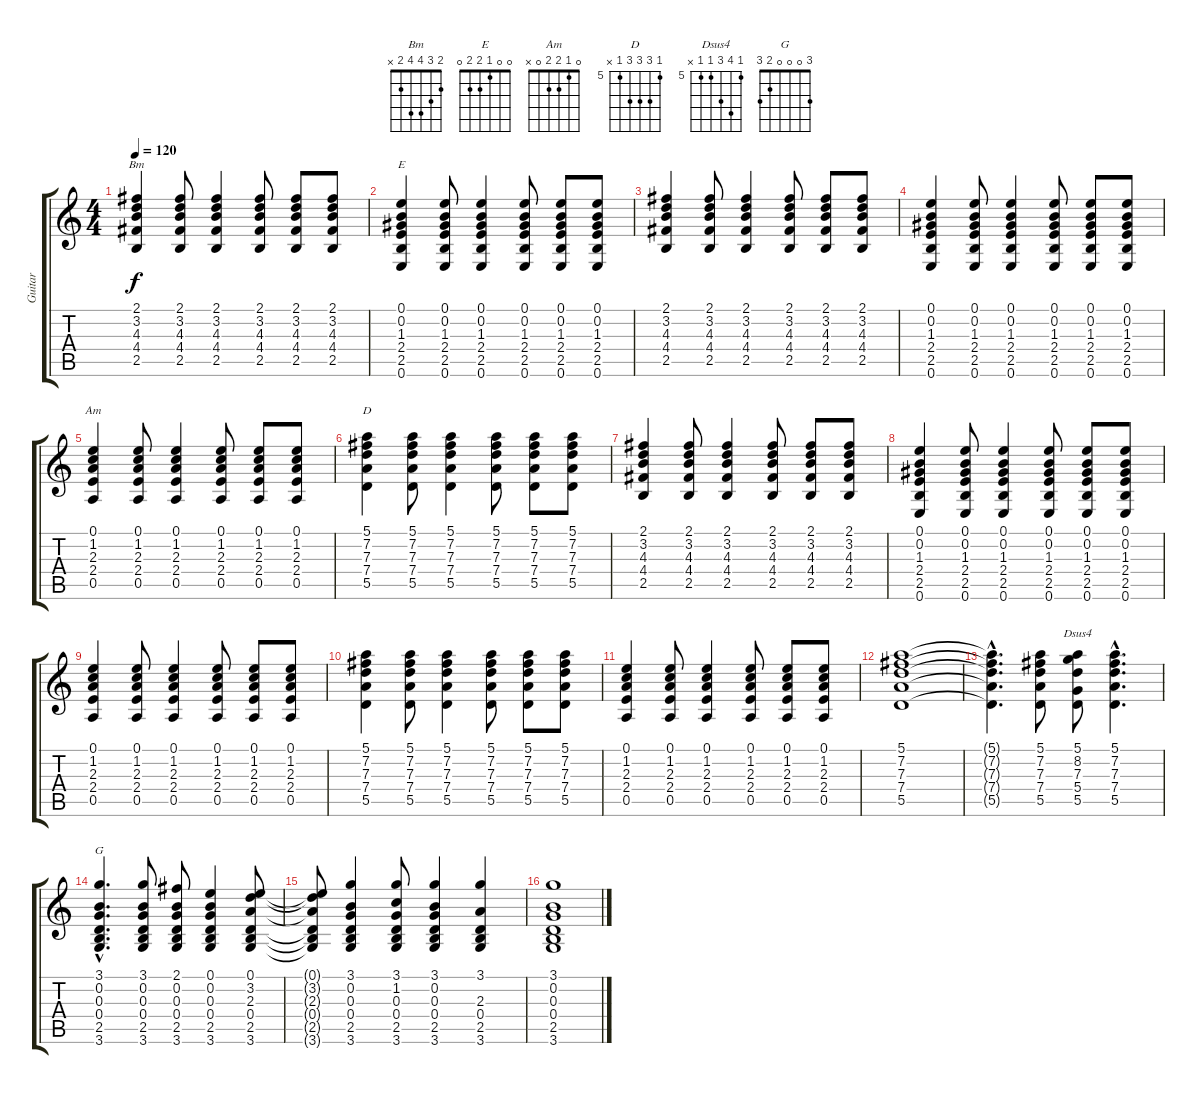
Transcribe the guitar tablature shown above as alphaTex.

\track ("Guitar" "Guitar") {instrument acousticguitarsteel}
\staff {score tabs}
\tuning (E4 B3 G3 D3 A2 E2) {hide}
\chord ("Bm" 2 3 4 4 2 x)
\chord ("E" 0 0 1 2 2 0)
\chord ("Am" 0 1 2 2 0 x)
\chord ("D" 5 7 7 7 5 x) {firstfret 5}
\chord ("Dsus4" 5 8 7 5 5 x) {firstfret 5}
\chord ("G" 3 0 0 0 2 3)
\ts (4 4)
\tempo 120
\clef g2
\ks c
(2.1 3.2 4.3 4.4 2.5).4{ch "Bm" dy f} (2.1 3.2 4.3 4.4 2.5).8 (2.1 3.2 4.3 4.4 2.5).4 (2.1 3.2 4.3 4.4 2.5).8 (2.1 3.2 4.3 4.4 2.5).8 (2.1 3.2 4.3 4.4 2.5).8 |
(0.1 0.2 1.3 2.4 2.5 0.6).4{ch "E"} (0.1 0.2 1.3 2.4 2.5 0.6).8 (0.1 0.2 1.3 2.4 2.5 0.6).4 (0.1 0.2 1.3 2.4 2.5 0.6).8 (0.1 0.2 1.3 2.4 2.5 0.6).8 (0.1 0.2 1.3 2.4 2.5 0.6).8 |
(2.1 3.2 4.3 4.4 2.5).4 (2.1 3.2 4.3 4.4 2.5).8 (2.1 3.2 4.3 4.4 2.5).4 (2.1 3.2 4.3 4.4 2.5).8 (2.1 3.2 4.3 4.4 2.5).8 (2.1 3.2 4.3 4.4 2.5).8 |
(0.1 0.2 1.3 2.4 2.5 0.6).4 (0.1 0.2 1.3 2.4 2.5 0.6).8 (0.1 0.2 1.3 2.4 2.5 0.6).4 (0.1 0.2 1.3 2.4 2.5 0.6).8 (0.1 0.2 1.3 2.4 2.5 0.6).8 (0.1 0.2 1.3 2.4 2.5 0.6).8 |
(0.1 1.2 2.3 2.4 0.5).4{ch "Am"} (0.1 1.2 2.3 2.4 0.5).8 (0.1 1.2 2.3 2.4 0.5).4 (0.1 1.2 2.3 2.4 0.5).8 (0.1 1.2 2.3 2.4 0.5).8 (0.1 1.2 2.3 2.4 0.5).8 |
(5.1 7.2 7.3 7.4 5.5).4{ch "D"} (5.1 7.2 7.3 7.4 5.5).8 (5.1 7.2 7.3 7.4 5.5).4 (5.1 7.2 7.3 7.4 5.5).8 (5.1 7.2 7.3 7.4 5.5).8 (5.1 7.2 7.3 7.4 5.5).8 |
(2.1 3.2 4.3 4.4 2.5).4 (2.1 3.2 4.3 4.4 2.5).8 (2.1 3.2 4.3 4.4 2.5).4 (2.1 3.2 4.3 4.4 2.5).8 (2.1 3.2 4.3 4.4 2.5).8 (2.1 3.2 4.3 4.4 2.5).8 |
(0.1 0.2 1.3 2.4 2.5 0.6).4 (0.1 0.2 1.3 2.4 2.5 0.6).8 (0.1 0.2 1.3 2.4 2.5 0.6).4 (0.1 0.2 1.3 2.4 2.5 0.6).8 (0.1 0.2 1.3 2.4 2.5 0.6).8 (0.1 0.2 1.3 2.4 2.5 0.6).8 |
(0.1 1.2 2.3 2.4 0.5).4 (0.1 1.2 2.3 2.4 0.5).8 (0.1 1.2 2.3 2.4 0.5).4 (0.1 1.2 2.3 2.4 0.5).8 (0.1 1.2 2.3 2.4 0.5).8 (0.1 1.2 2.3 2.4 0.5).8 |
(5.1 7.2 7.3 7.4 5.5).4 (5.1 7.2 7.3 7.4 5.5).8 (5.1 7.2 7.3 7.4 5.5).4 (5.1 7.2 7.3 7.4 5.5).8 (5.1 7.2 7.3 7.4 5.5).8 (5.1 7.2 7.3 7.4 5.5).8 |
(0.1 1.2 2.3 2.4 0.5).4 (0.1 1.2 2.3 2.4 0.5).8 (0.1 1.2 2.3 2.4 0.5).4 (0.1 1.2 2.3 2.4 0.5).8 (0.1 1.2 2.3 2.4 0.5).8 (0.1 1.2 2.3 2.4 0.5).8 |
(5.1 7.2 7.3 7.4 5.5).1 |
(5.1{hac t} 7.2{hac t} 7.3{hac t} 7.4{hac t} 5.5{hac t}).4{d} (5.1 7.2 7.3 7.4 5.5).8 (5.1 8.2 7.3 5.4 5.5).8{ch "Dsus4"} (5.1{hac} 7.2{hac} 7.3{hac} 7.4{hac} 5.5{hac}).4{d} |
(3.1{hac} 0.2{hac} 0.3{hac} 0.4{hac} 2.5{hac} 3.6{hac}).4{d ch "G"} (3.1 0.2 0.3 0.4 2.5 3.6).8 (2.1 0.2 0.3 0.4 2.5 3.6).8 (0.1 0.2 0.3 0.4 2.5 3.6).4 (0.1 3.2 2.3 0.4 2.5 3.6).8 |
(0.1{t} 3.2{t} 2.3{t} 0.4{t} 2.5{t} 3.6{t}).8 (3.1 0.2 0.3 0.4 2.5 3.6).4 (3.1 1.2 0.3 0.4 2.5 3.6).8 (3.1 0.2 0.3 0.4 2.5 3.6).4 (3.1 2.3 0.4 2.5 3.6).4 |
(3.1 0.2 0.3 0.4 2.5 3.6).1
